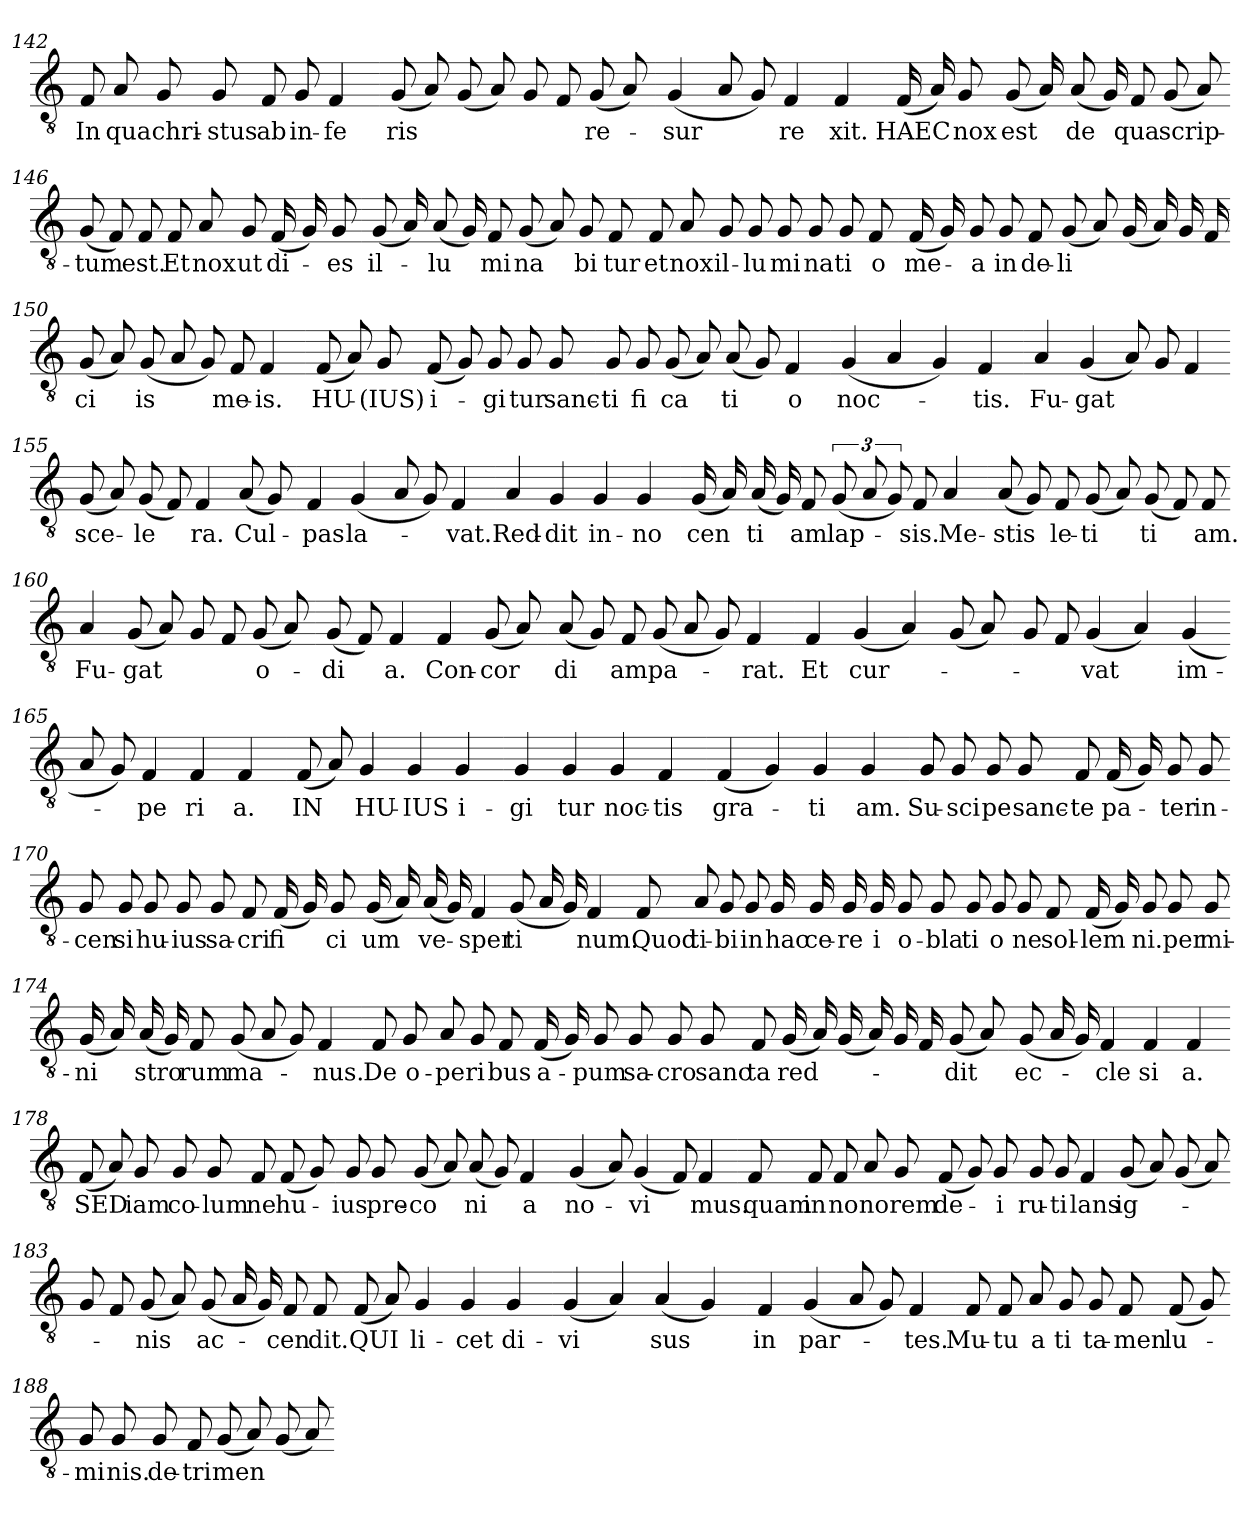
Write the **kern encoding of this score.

**kern	**text
*part1	*part1
*staff1	*staff1
*clefGv2	*
*k[]	*
=142	=142
8F	In
8A	qua
8G	chri-
8G	-stus
8F	ab
8G	in-
4F	fe
=143-	=143-
(8G	-ris
8A)	.
(8G	.
8A)	.
8G	.
8F	.
(8G	re-
8A)	.
=144-	=144-
(4G	sur
8A	.
8G)	.
4F	re
4F	-xit.
=145-	=145-
(16F	HAEC
16A)	.
8G	nox
(8G	est
16A)	.
(8A	de
16G)	.
8F	qua
(8G	scrip-
8A)	.
=146-	=146-
(8G	-tum
8F)	.
8F	est.
8F	Et
8A	nox
8G	ut
(16F	di-
16G)	.
8G	-es
=147-	=147-
(8G	il-
16A)	.
(8A	lu
16G)	.
8F	mi
(8G	na
8A)	.
8G	bi
8F	-tur
=148-	=148-
8F	et
8A	nox
8G	il-
8G	lu
8G	mi
8G	na
8G	ti
8F	-o
=149-	=149-
(16F	me-
16G)	.
8G	-a
8G	in
8F	de-
(8G	li
8A)	.
(16G	.
16A)	.
16G	.
16F	.
=150-	=150-
(8G	ci
8A)	.
(8G	-is
8A	.
8G)	.
8F	me-
4F	-is.
=151-	=151-
(8F	HU-
8A)	.
8G	-(IUS)
(8F	i-
8G)	.
8G	gi
8G	-tur
8G	sanc-
=152-	=152-
8G	ti
8G	fi
(8G	ca
8A)	.
(8A	ti
8G)	.
4F	-o
=153-	=153-
(4G	noc-
4A	.
4G)	.
4F	-tis.
=154-	=154-
4A	Fu-
(4G	-gat
8A)	.
8G	.
4F	.
=155-	=155-
(8G	sce-
8A)	.
(8G	le
8F)	.
4F	-ra.
(8A	Cul-
8G)	.
=156-	=156-
4F	-pas
(4G	la-
8A	.
8G)	.
4F	-vat.
=157-	=157-
4A	Red-
4G	-dit
4G	in-
4G	no
=158-	=158-
(16G	cen
16A)	.
(16A	ti
16G)	.
8F	-am
(12G	lap-
12A	.
12G)	.
8F	-sis.
4A	Me-
=159-	=159-
(8A	-stis
8G)	.
8F	le-
(8G	ti
8A)	.
(8G	ti
8F)	.
8F	-am.
=160-	=160-
4A	Fu-
(8G	-gat
8A)	.
8G	.
8F	.
(8G	o-
8A)	.
=161-	=161-
(8G	di
8F)	.
4F	-a.
4F	Con-
(8G	cor
8A)	.
=162-	=162-
(8A	di
8G)	.
8F	-am
(8G	pa-
8A	.
8G)	.
4F	-rat.
=163-	=163-
4F	Et
(4G	cur-
4A)	.
(8G	.
8A)	.
=164-	=164-
8G	.
8F	.
(4G	-vat
4A)	.
(4G	im-
=165-	=165-
8A	.
8G)	.
4F	pe
4F	ri
4F	-a.
=166-	=166-
(8F	IN
8A)	.
4G	HU-
4G	-IUS
4G	i-
=167-	=167-
4G	gi
4G	-tur
4G	noc-
4F	-tis
=168-	=168-
(4F	gra-
4G)	.
4G	ti
4G	-am.
=169-	=169-
8G	Su-
8G	sci
8G	-pe
8G	sanc-
8F	-te
(16F	pa-
16G)	.
8G	-ter
8G	in-
=170-	=170-
8G	cen
8G	-si
8G	hu-
8G	-ius
8G	sa-
8F	cri
(16F	fi
16G)	.
8G	ci
=171-	=171-
(16G	-um
16A)	.
(16A	ve-
16G)	.
4F	sper
(8G	ti
16A	.
16G)	.
4F	-num.
=172-	=172-
8F	Quod
8A	ti-
8G	-bi
8G	in
16G	hac
16G	ce-
16G	re
16G	-i
8G	o-
8G	bla
=173-	=173-
8G	ti
8G	o
8G	-ne
8F	sol-
(16F	lem
16G)	.
8G	-ni.
8G	per
8G	mi-
=174-	=174-
(16G	ni
16A)	.
(16A	stro
16G)	.
8F	-rum
(8G	ma-
8A	.
8G)	.
4F	-nus.
=175-	=175-
8F	De
8G	o-
8A	pe
8G	ri
8F	-bus
(16F	a-
16G)	.
8G	-pum
8G	sa-
=176-	=176-
8G	cro
8G	sanc
8F	-ta
(16G	red-
16A)	.
(16G	.
16A)	.
16G	.
16F	.
(8G	-dit
8A)	.
=177-	=177-
(8G	ec-
16A	.
16G)	.
4F	cle
4F	si
4F	-a.
=178-	=178-
(8F	SED
8A)	.
8G	iam
8G	co-
8G	lum
8F	-ne
(8F	hu-
8G)	.
=179-	=179-
8G	-ius
8G	pre-
(8G	co
8A)	.
(8A	ni
8G)	.
4F	-a
=180-	=180-
(4G	no-
8A)	.
(4G	vi
8F)	.
4F	-mus.
=181-	=181-
8F	quam
8F	in
8F	no
8A	no
8G	-rem
(8F	de-
8G)	.
8G	-i
=182-	=182-
8G	ru-
8G	ti
4F	-lans
(8G	ig-
8A)	.
(8G	.
8A)	.
=183-	=183-
8G	.
8F	.
(8G	-nis
8A)	.
(8G	ac-
16A	.
16G)	.
8F	cen
8F	-dit.
=184-	=184-
(8F	QUI
8A)	.
4G	li-
4G	-cet
4G	di-
=185-	=185-
(4G	vi
4A)	.
(4A	-sus
4G)	.
=186-	=186-
4F	in
(4G	par-
8A	.
8G)	.
4F	-tes.
=187-	=187-
8F	Mu-
8F	tu
8A	a
8G	-ti
8G	ta-
8F	-men
(8F	lu-
8G)	.
=188-	=188-
8G	mi
8G	-nis.
8G	de-
8F	tri
(8G	men
8A)	.
(8G	.
8A)	.
=-	=-
*-	*-
